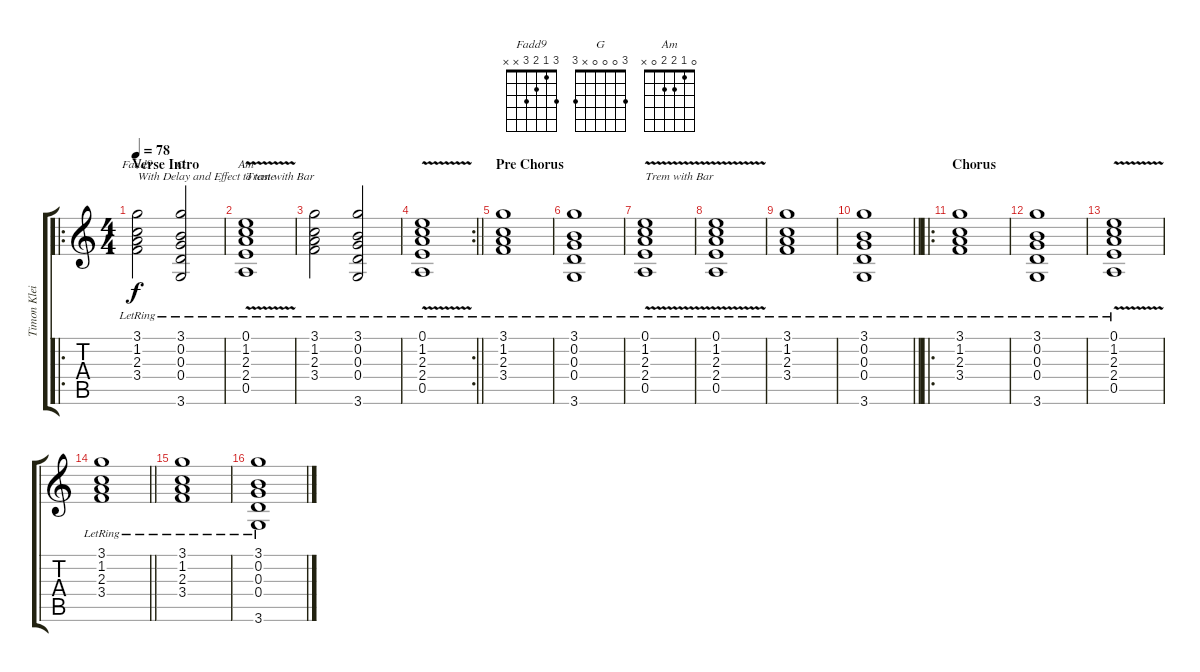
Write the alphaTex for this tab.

\track ("Timon Kleine" "Timon Klei") {instrument electricguitarclean}
\staff {score tabs}
\tuning (E4 B3 G3 D3 A2 E2) {hide}
\chord ("Fadd9" 3 1 2 3 x x)
\chord ("G" 3 0 0 0 x 3)
\chord ("Am" 0 1 2 2 0 x)
\ro
\ts (4 4)
\section ("" "Verse Intro")
\tempo 78
\clef g2
\ks c
(3.1{lr} 1.2{lr} 2.3{lr} 3.4{lr}).2{ch "Fadd9" txt "With Delay and Effect to taste" dy f instrument electricguitarclean} (3.1{lr} 0.2{lr} 0.3{lr} 0.4{lr} 3.6{lr}).2{ch "G"} |
(0.1{v lr} 1.2{lr} 2.3{lr} 2.4{lr} 0.5{lr}).1{ch "Am" txt "Trem with Bar"} |
(3.1{lr} 1.2{lr} 2.3{lr} 3.4{lr}).2 (3.1{lr} 0.2{lr} 0.3{lr} 0.4{lr} 3.6{lr}).2 |
\rc 2
\barLineRight lightlight
(0.1{v lr} 1.2{lr} 2.3{lr} 2.4{lr} 0.5{lr}).1 |
\section ("" "Pre Chorus")
(3.1{lr} 1.2{lr} 2.3{lr} 3.4{lr}).1 |
(3.1{lr} 0.2{lr} 0.3{lr} 0.4{lr} 3.6{lr}).1 |
(0.1{v lr} 1.2{lr} 2.3{lr} 2.4{lr} 0.5{lr}).1{txt "Trem with Bar"} |
(0.1{v lr} 1.2{lr} 2.3{lr} 2.4{lr} 0.5{lr}).1 |
(3.1{lr} 1.2{lr} 2.3{lr} 3.4{lr}).1 |
\barLineRight lightlight
(3.1{lr} 0.2{lr} 0.3{lr} 0.4{lr} 3.6{lr}).1 |
\ro
\section ("" "Chorus")
(3.1{lr} 1.2{lr} 2.3{lr} 3.4{lr}).1 |
(3.1{lr} 0.2{lr} 0.3{lr} 0.4{lr} 3.6{lr}).1 |
(0.1{v lr} 1.2{lr} 2.3{lr} 2.4{lr} 0.5{lr}).1 |
\barLineRight lightlight
(3.1{lr} 1.2{lr} 2.3{lr} 3.4{lr}).1 |
(3.1{lr} 1.2{lr} 2.3{lr} 3.4{lr}).1 |
(3.1{lr} 0.2{lr} 0.3{lr} 0.4{lr} 3.6{lr}).1
